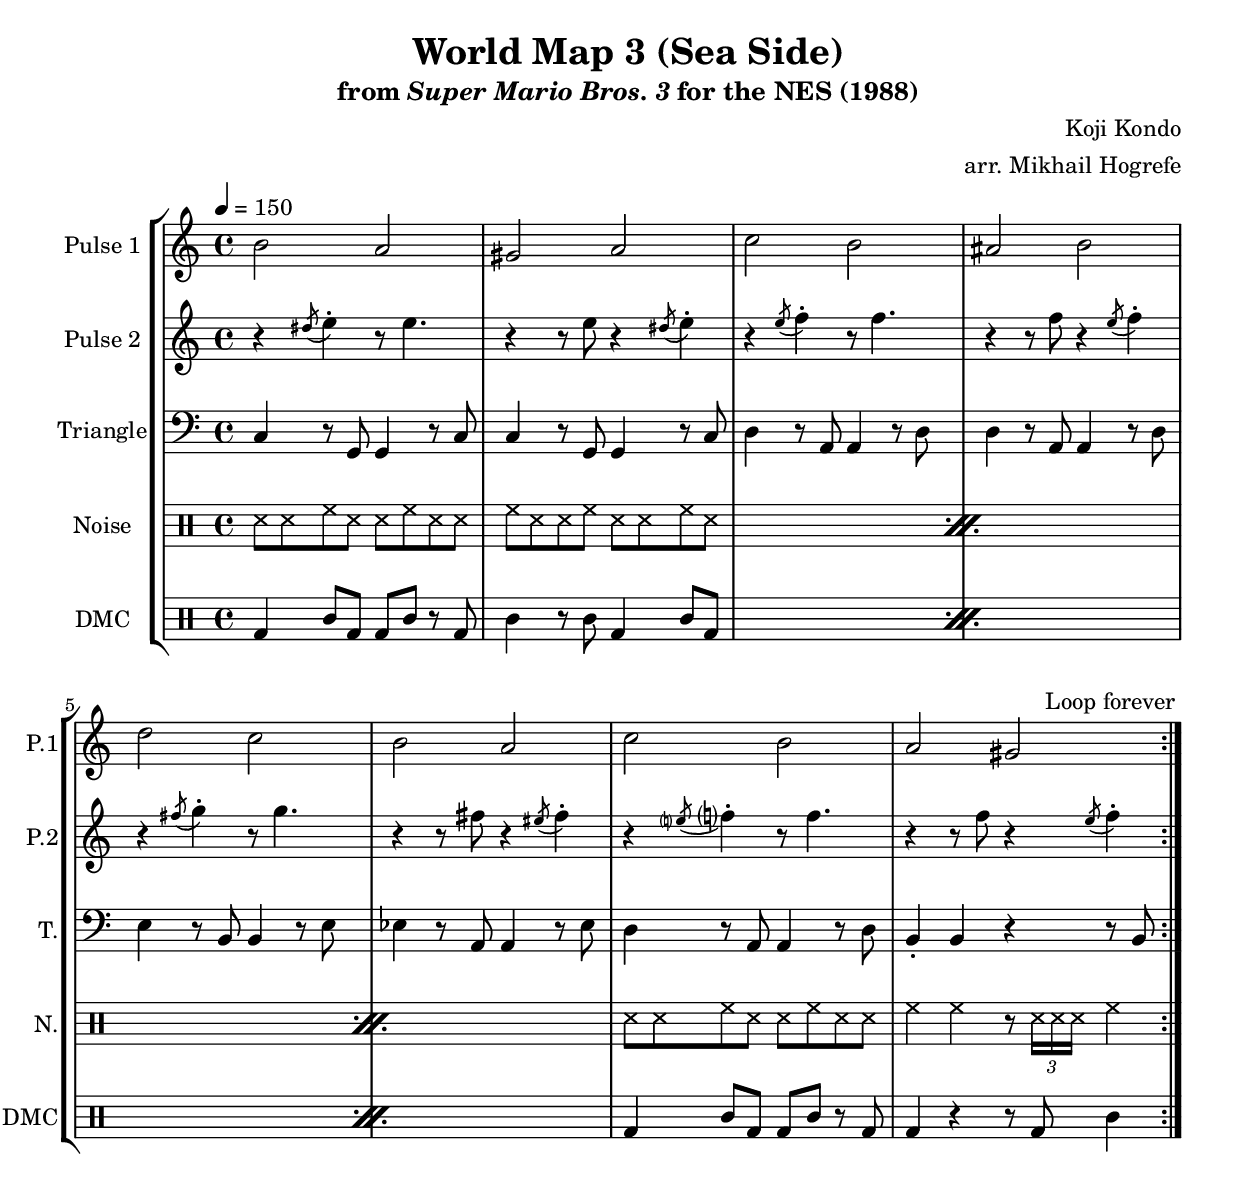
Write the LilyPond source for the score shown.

\version "2.20.0"

\paper {
  left-margin = 0.5\in
}

\book {
    \header {
        title = "World Map 3 (Sea Side)"
        subtitle = \markup { "from" {\italic "Super Mario Bros. 3"} "for the NES (1988)" }
        composer = "Koji Kondo"
        arranger = "arr. Mikhail Hogrefe"
    }

    \score {
        {
            \new StaffGroup <<
                \new Staff \relative c'' {
                    \set Staff.instrumentName = "Pulse 1"
                    \set Staff.shortInstrumentName = "P.1"
\accidentalStyle modern-cautionary
\tempo 4 = 150
                    \repeat volta 2 {
b2 a |
gis2 a |
c2 b |
ais2 b |
d2 c |
b2 a |
c2 b |
a2 gis |
                    }
\once \override Score.RehearsalMark.self-alignment-X = #RIGHT
\mark \markup { \fontsize #-2 "Loop forever" }
                }

                \new Staff \relative c'' {
                    \set Staff.instrumentName = "Pulse 2"
                    \set Staff.shortInstrumentName = "P.2"
\accidentalStyle modern-cautionary
r4 \acciaccatura dis8 e4-. r8 e4. |
r4 r8 e r4 \acciaccatura dis8 e4-. |
r4 \acciaccatura e8 f4-. r8 f4. |
r4 r8 f r4 \acciaccatura e8 f4-. |
r4 \acciaccatura fis8 g4-. r8 g4. |
r4 r8 fis r4 \acciaccatura eis8 fis4-. |
r4 \acciaccatura e8 f4-. r8 f4. |
r4 r8 f r4 \acciaccatura e8 f4-. |
                }

                \new Staff \relative c {
                    \set Staff.instrumentName = "Triangle"
                    \set Staff.shortInstrumentName = "T."
\accidentalStyle modern-cautionary
\clef bass
c4 r8 g g4 r8 c |
c4 r8 g g4 r8 c |
d4 r8 a a4 r8 d |
d4 r8 a a4 r8 d |
e4 r8 b b4 r8 e |
ees4 r8 a, a4 r8 ees' |
d4 r8 a a4 r8 d |
b4-. b r r8 b |
                }

                \new DrumStaff {
                    \drummode {
                        \set Staff.instrumentName="Noise"
                        \set Staff.shortInstrumentName="N."
                        \repeat percent 3 {
ss8 ss hh ss ss hh ss ss |
hh8 ss ss hh ss ss hh ss |
                        }
ss8 ss hh ss ss hh ss ss |
hh4 hh r8 \tuplet 3/2 { ss16 ss ss } hh4 |
                    }
                }

                \new DrumStaff {
                    \drummode {
                        \set Staff.instrumentName="DMC"
                        \set Staff.shortInstrumentName="DMC"
                        \repeat percent 3 {
bd4 wbl8 bd bd wbl r bd |
wbl4 r8 wbl bd4 wbl8 bd |
                        }
bd4 wbl8 bd bd wbl r bd |
bd4 r r8 bd wbl4 |
                    }
                }
            >>
        }
        \layout {
            \context {
                \Staff
                \RemoveEmptyStaves
            }
            \context {
                \DrumStaff
                \RemoveEmptyStaves
            }
        }
    }
}
